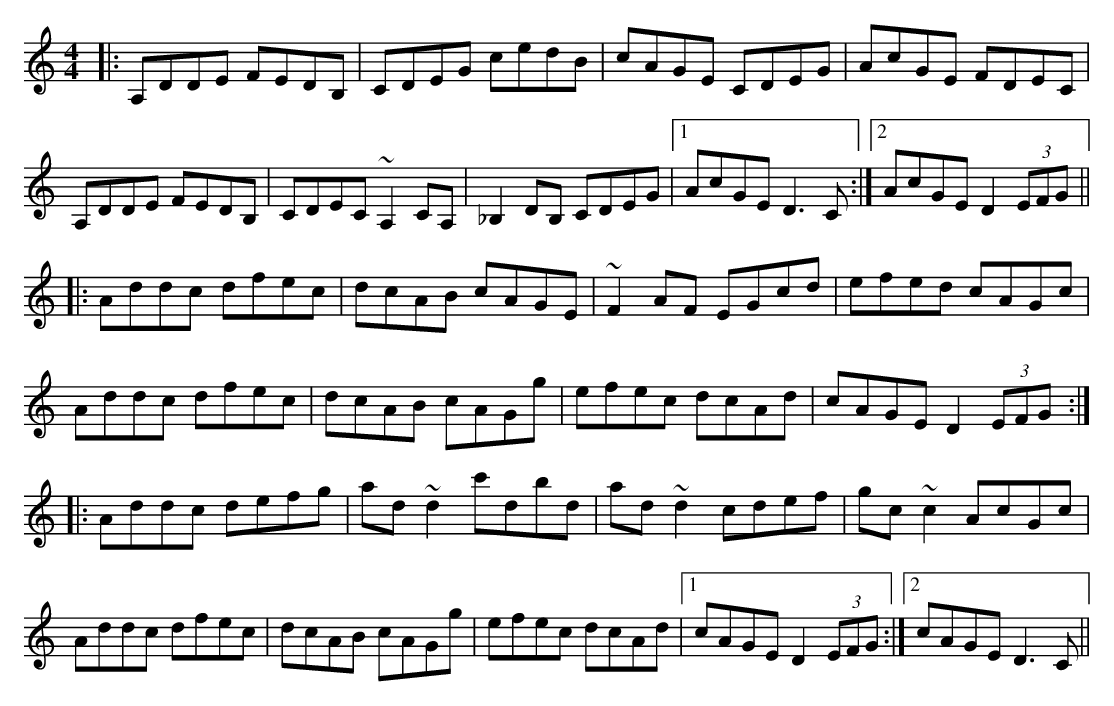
X:1
M:4/4
K:Ddor
|:A,DDE FEDB,|CDEG cedB|cAGE CDEG|AcGE FDEC|
A,DDE FEDB,|CDEC ~A,2CA,|_B,2DB, CDEG|1 AcGE D3C:|2 AcGE D2 (3EFG||
|:Addc dfec|dcAB cAGE|~F2AF EGcd|efed cAGc|
Addc dfec|dcAB cAGg|efec dcAd|cAGE D2 (3EFG:|
|:Addc defg|ad~d2 c'dbd|ad~d2 cdef|gc~c2 AcGc|
Addc dfec|dcAB cAGg|efec dcAd|1 cAGE D2 (3EFG:|2 cAGE D3C||
